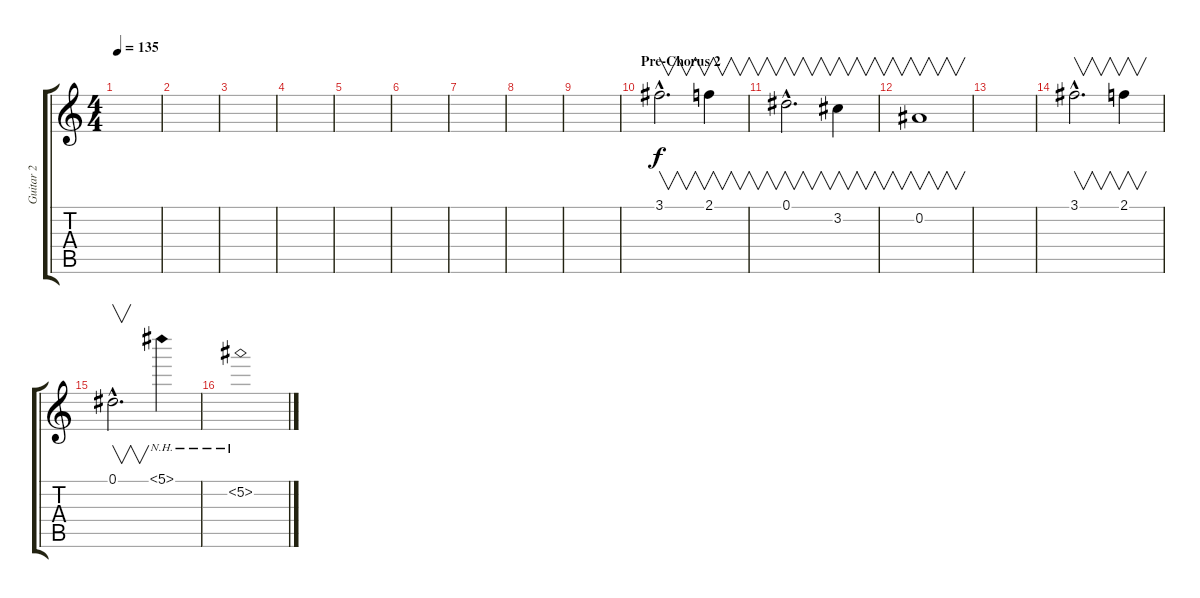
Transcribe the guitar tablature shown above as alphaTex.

\track ("Guitar 2" "Guitar 2") {instrument distortionguitar}
\staff {score tabs}
\tuning (Eb4 Bb3 Gb3 Db3 Ab2 Eb2) {hide}
\ts (4 4)
\tempo 135
\clef g2
\ks c
|
|
|
|
|
|
|
|
|
\section ("" "Pre-Chorus 2")
3.1{hac}.2{v d volume 13 instrument electricguitarmuted} 2.1.4{v} |
0.1{hac}.2{v d} 3.2.4{v} |
0.2.1{v} |
|
3.1{hac}.2{v d volume 13 instrument electricguitarmuted} 2.1.4{v} |
0.1{hac}.2{v d} 5.1{nh}.4 |
5.2{nh}.1
